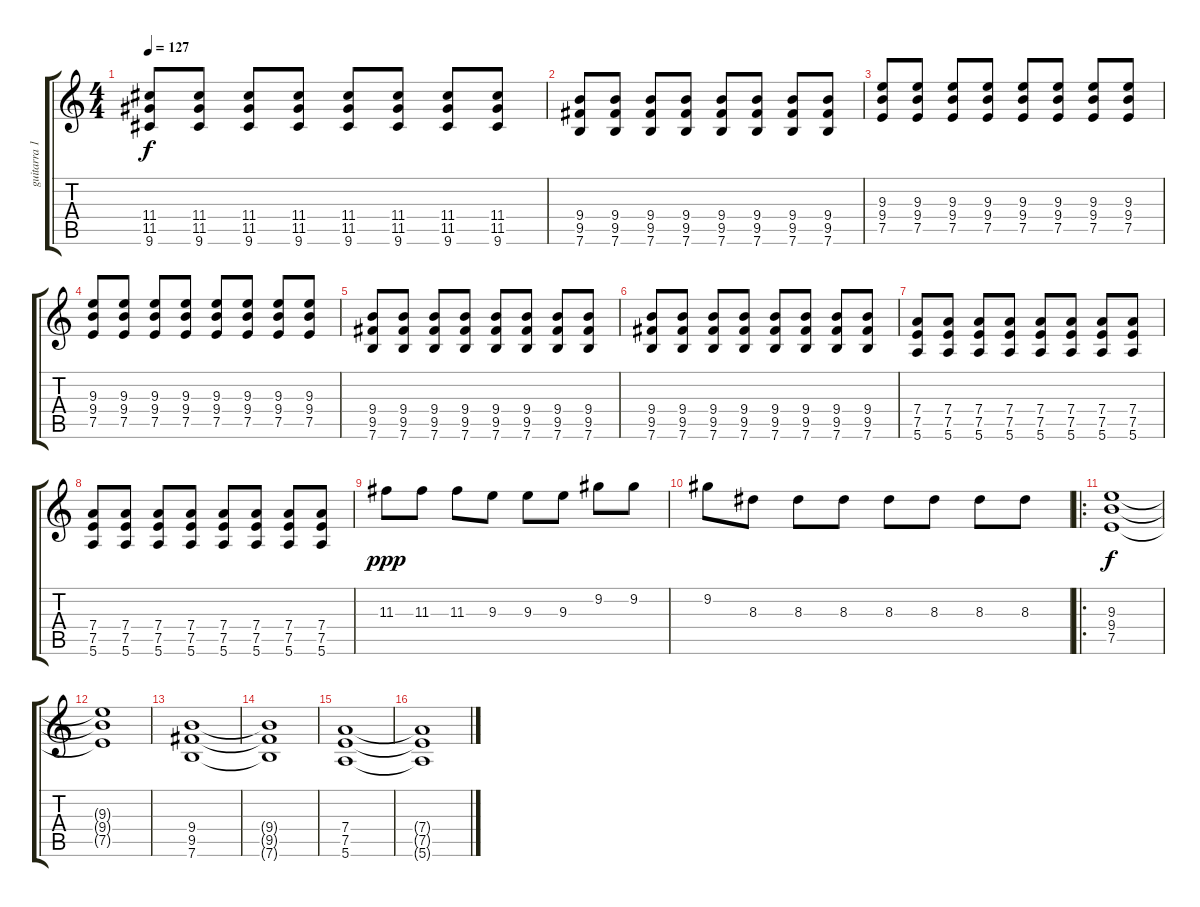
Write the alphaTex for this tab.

\track ("guitarra 1" "guitarra 1") {instrument overdrivenguitar}
\staff {score tabs}
\tuning (E4 B3 G3 D3 A2 E2) {hide}
\ts (4 4)
\tempo 127
\clef g2
\ks c
(11.4 11.5 9.6).8{dy f} (11.4 11.5 9.6).8 (11.4 11.5 9.6).8 (11.4 11.5 9.6).8 (11.4 11.5 9.6).8 (11.4 11.5 9.6).8 (11.4 11.5 9.6).8 (11.4 11.5 9.6).8 |
(9.4 9.5 7.6).8 (9.4 9.5 7.6).8 (9.4 9.5 7.6).8 (9.4 9.5 7.6).8 (9.4 9.5 7.6).8 (9.4 9.5 7.6).8 (9.4 9.5 7.6).8 (9.4 9.5 7.6).8 |
(9.3 9.4 7.5).8 (9.3 9.4 7.5).8 (9.3 9.4 7.5).8 (9.3 9.4 7.5).8 (9.3 9.4 7.5).8 (9.3 9.4 7.5).8 (9.3 9.4 7.5).8 (9.3 9.4 7.5).8 |
(9.3 9.4 7.5).8 (9.3 9.4 7.5).8 (9.3 9.4 7.5).8 (9.3 9.4 7.5).8 (9.3 9.4 7.5).8 (9.3 9.4 7.5).8 (9.3 9.4 7.5).8 (9.3 9.4 7.5).8 |
(9.4 9.5 7.6).8 (9.4 9.5 7.6).8 (9.4 9.5 7.6).8 (9.4 9.5 7.6).8 (9.4 9.5 7.6).8 (9.4 9.5 7.6).8 (9.4 9.5 7.6).8 (9.4 9.5 7.6).8 |
(9.4 9.5 7.6).8 (9.4 9.5 7.6).8 (9.4 9.5 7.6).8 (9.4 9.5 7.6).8 (9.4 9.5 7.6).8 (9.4 9.5 7.6).8 (9.4 9.5 7.6).8 (9.4 9.5 7.6).8 |
(7.4 7.5 5.6).8 (7.4 7.5 5.6).8 (7.4 7.5 5.6).8 (7.4 7.5 5.6).8 (7.4 7.5 5.6).8 (7.4 7.5 5.6).8 (7.4 7.5 5.6).8 (7.4 7.5 5.6).8 |
(7.4 7.5 5.6).8 (7.4 7.5 5.6).8 (7.4 7.5 5.6).8 (7.4 7.5 5.6).8 (7.4 7.5 5.6).8 (7.4 7.5 5.6).8 (7.4 7.5 5.6).8 (7.4 7.5 5.6).8 |
11.3.8{dy ppp} 11.3.8 11.3.8 9.3.8 9.3.8 9.3.8 9.2.8 9.2.8 |
9.2.8 8.3.8 8.3.8 8.3.8 8.3.8 8.3.8 8.3.8 8.3.8 |
\ro
(9.3 9.4 7.5).1{dy f} |
(9.3{t} 9.4{t} 7.5{t}).1 |
(9.4 9.5 7.6).1 |
(9.4{t} 9.5{t} 7.6{t}).1 |
(7.4 7.5 5.6).1 |
(7.4{t} 7.5{t} 5.6{t}).1
